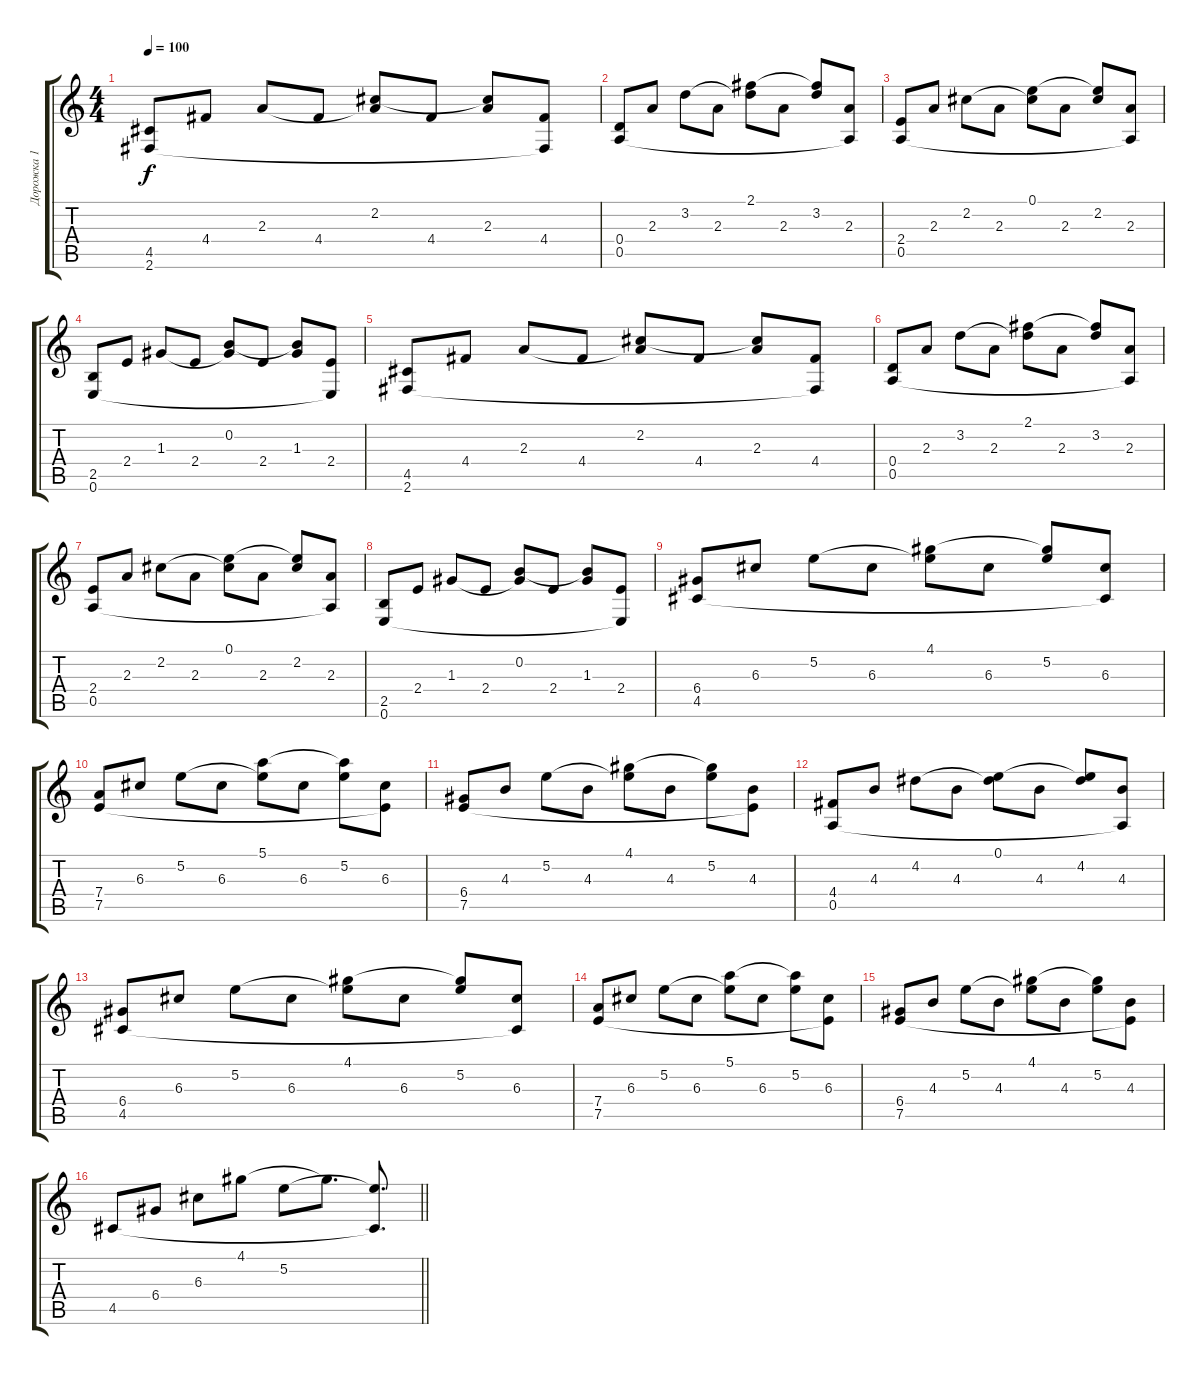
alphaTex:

\track ("Дорожка 1" "Дорожка 1") {instrument electricguitarjazz}
\staff {score tabs}
\tuning (E4 B3 G3 D3 A2 E2) {hide}
\ts (4 4)
\tempo 100
\clef g2
\ks c
(4.5 2.6).8{dy f} 4.4.8 2.3.8 4.4.8 (2.2 2.3{t}).8 4.4.8 (2.2{t} 2.3).8 (4.4 2.6{t}).8 |
(0.4 0.5).8 2.3.8 3.2.8 2.3.8 (2.1 3.2{t}).8 2.3.8 (2.1{t} 3.2).8 (2.3 0.5{t}).8 |
(2.4 0.5).8 2.3.8 2.2.8 2.3.8 (0.1 2.2{t}).8 2.3.8 (0.1{t} 2.2).8 (2.3 0.5{t}).8 |
(2.5 0.6).8 2.4.8 1.3.8 2.4.8 (0.2 1.3{t}).8 2.4.8 (0.2{t} 1.3).8 (2.4 0.6{t}).8 |
(4.5 2.6).8 4.4.8 2.3.8 4.4.8 (2.2 2.3{t}).8 4.4.8 (2.2{t} 2.3).8 (4.4 2.6{t}).8 |
(0.4 0.5).8 2.3.8 3.2.8 2.3.8 (2.1 3.2{t}).8 2.3.8 (2.1{t} 3.2).8 (2.3 0.5{t}).8 |
(2.4 0.5).8 2.3.8 2.2.8 2.3.8 (0.1 2.2{t}).8 2.3.8 (0.1{t} 2.2).8 (2.3 0.5{t}).8 |
(2.5 0.6).8 2.4.8 1.3.8 2.4.8 (0.2 1.3{t}).8 2.4.8 (0.2{t} 1.3).8 (2.4 0.6{t}).8 |
(6.4 4.5).8 6.3.8 5.2.8 6.3.8 (4.1 5.2{t}).8 6.3.8 (4.1{t} 5.2).8 (6.3 4.5{t}).8 |
(7.4 7.5).8 6.3.8 5.2.8 6.3.8 (5.1 5.2{t}).8 6.3.8 (5.1{t} 5.2).8 (6.3 7.5{t}).8 |
(6.4 7.5).8 4.3.8 5.2.8 4.3.8 (4.1 5.2{t}).8 4.3.8 (4.1{t} 5.2).8 (4.3 7.5{t}).8 |
(4.4 0.5).8 4.3.8 4.2.8 4.3.8 (0.1 4.2{t}).8 4.3.8 (0.1{t} 4.2).8 (4.3 0.5{t}).8 |
(6.4 4.5).8 6.3.8 5.2.8 6.3.8 (4.1 5.2{t}).8 6.3.8 (4.1{t} 5.2).8 (6.3 4.5{t}).8 |
(7.4 7.5).8 6.3.8 5.2.8 6.3.8 (5.1 5.2{t}).8 6.3.8 (5.1{t} 5.2).8 (6.3 7.5{t}).8 |
(6.4 7.5).8 4.3.8 5.2.8 4.3.8 (4.1 5.2{t}).8 4.3.8 (4.1{t} 5.2).8 (4.3 7.5{t}).8 |
\barLineRight lightlight
4.5.8 6.4.8 6.3.8 4.1.8 5.2.8 4.1{t}.8{d} (5.2{t} 4.5{t}).8{d}
